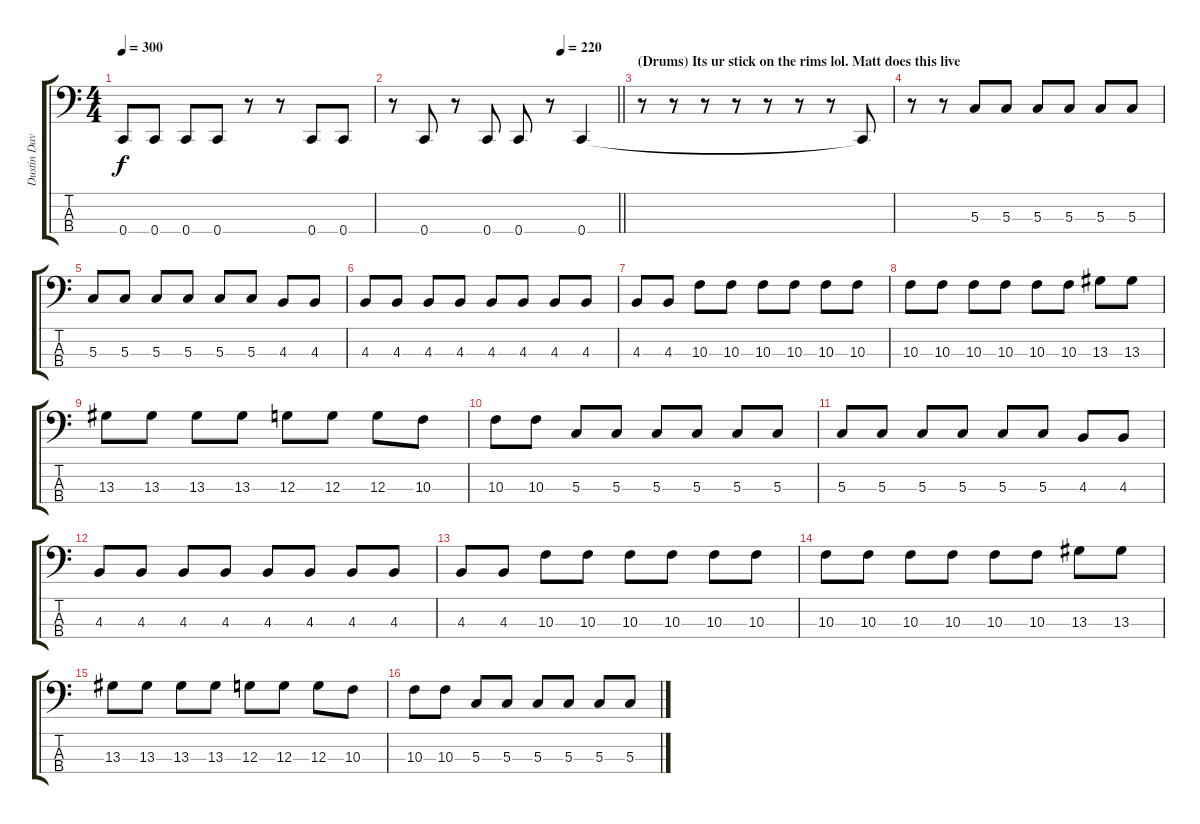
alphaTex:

\track ("Dustin Davidson (Bass)" "Dustin Dav") {instrument electricbasspick}
\staff {score tabs}
\tuning (F2 C2 G1 C1) {hide}
\ts (4 4)
\tempo 300
\clef f4
\ks c
0.4.8{dy f} 0.4.8 0.4.8 0.4.8 r.8 r.8 0.4.8 0.4.8 |
\tempo (220 0.75)
\barLineRight lightlight
r.8 0.4.8 r.8 0.4.8 0.4.8 r.8 0.4.4 |
\section ("" "(Drums) Its ur stick on the rims lol. Matt does this live")
r.8 r.8 r.8 r.8 r.8 r.8 r.8 0.4{t}.8 |
r.8 r.8 5.3.8 5.3.8 5.3.8 5.3.8 5.3.8 5.3.8 |
5.3.8 5.3.8 5.3.8 5.3.8 5.3.8 5.3.8 4.3.8 4.3.8 |
4.3.8 4.3.8 4.3.8 4.3.8 4.3.8 4.3.8 4.3.8 4.3.8 |
4.3.8 4.3.8 10.3.8 10.3.8 10.3.8 10.3.8 10.3.8 10.3.8 |
10.3.8 10.3.8 10.3.8 10.3.8 10.3.8 10.3.8 13.3.8 13.3.8 |
13.3.8 13.3.8 13.3.8 13.3.8 12.3.8 12.3.8 12.3.8 10.3.8 |
10.3.8 10.3.8 5.3.8 5.3.8 5.3.8 5.3.8 5.3.8 5.3.8 |
5.3.8 5.3.8 5.3.8 5.3.8 5.3.8 5.3.8 4.3.8 4.3.8 |
4.3.8 4.3.8 4.3.8 4.3.8 4.3.8 4.3.8 4.3.8 4.3.8 |
4.3.8 4.3.8 10.3.8 10.3.8 10.3.8 10.3.8 10.3.8 10.3.8 |
10.3.8 10.3.8 10.3.8 10.3.8 10.3.8 10.3.8 13.3.8 13.3.8 |
13.3.8 13.3.8 13.3.8 13.3.8 12.3.8 12.3.8 12.3.8 10.3.8 |
10.3.8 10.3.8 5.3.8 5.3.8 5.3.8 5.3.8 5.3.8 5.3.8
